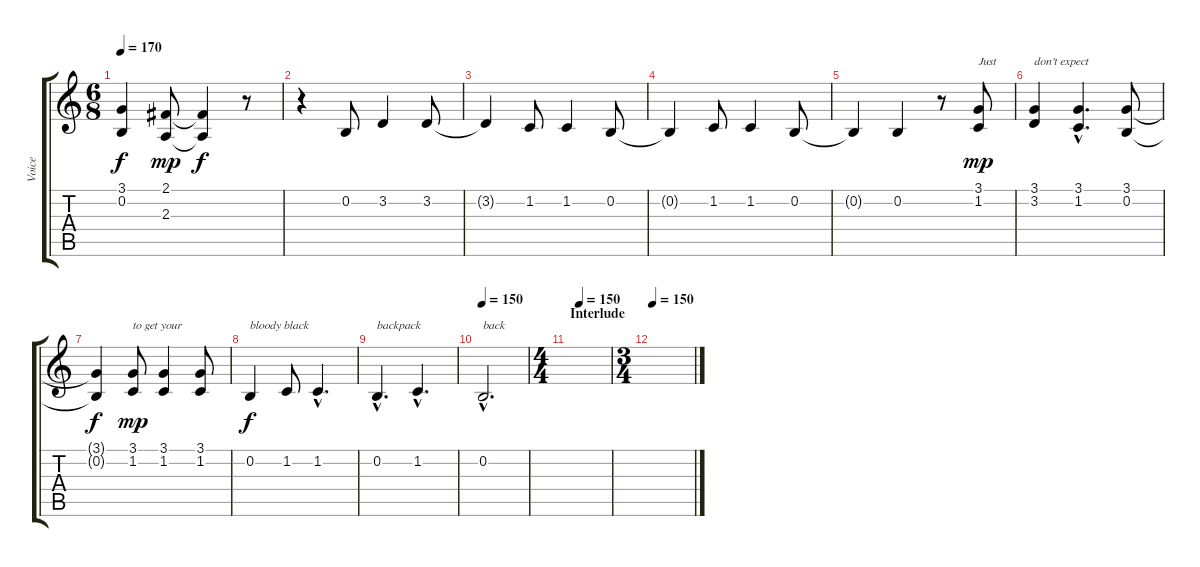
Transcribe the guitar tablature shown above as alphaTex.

\track ("Voice" "Voice") {instrument clarinet}
\staff {score tabs}
\tuning (E4 B3 G3 D3 A2 E2) {hide}
\ts (6 8)
\tempo 170
\clef g2
\ks c
(3.1{t} 0.2{t}).4{dy f} (2.1 2.3).8{dy mp} (2.1{t} 2.3{t}).4{dy f} r.8 |
r.4 0.2.8 3.2.4 3.2.8 |
3.2{t}.4 1.2.8 1.2.4 0.2.8 |
0.2{t}.4 1.2.8 1.2.4 0.2.8 |
0.2{t}.4 0.2.4 r.8 (3.1 1.2).8{txt "Just" dy mp} |
(3.1 3.2).4{txt "don't expect"} (3.1{hac} 1.2{hac}).4{d} (3.1 0.2).8 |
(3.1{t} 0.2{t}).4{dy f} (3.1 1.2).8{txt "to get your" dy mp} (3.1 1.2).4 (3.1 1.2).8 |
0.2.4{txt "bloody black" dy f} 1.2.8 1.2{hac}.4{d} |
0.2{hac}.4{d txt "backpack"} 1.2{hac}.4{d} |
\tempo 150
0.2{hac}.2{d txt "back"} |
\ts (4 4)
\section ("" "Interlude")
\tempo (150 0.25)
|
\ts (3 4)
\tempo 150
